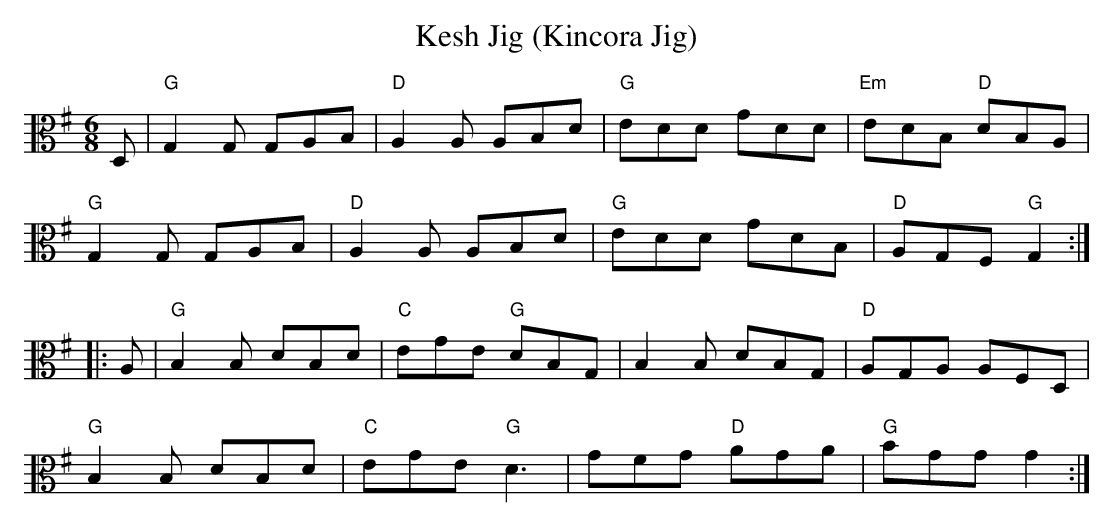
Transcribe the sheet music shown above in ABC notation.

X:1
T:Kesh Jig (Kincora Jig)
L:1/8
M:6/8
K:G
V:2 clef=alto middle=C
D, | "G"G,2G, G,A,B, | "D"A,2A, A,B,D | "G"EDD GDD | "Em"EDB, "D"DB,A, |
"G"G,2G, G,A,B, | "D"A,2A, A,B,D | "G"EDD GDB, | "D"A,G,F, "G"G,2 :|]
[ |: A, | "G"B,2B, DB,D | "C"EGE "G"DB,G, | B,2B, DB,G, | "D"A,G,A, A,F,D, |
"G"B,2B, DB,D | "C"EGE "G"D3 | GFG "D"AGA | "G"BGG G2 :|]
